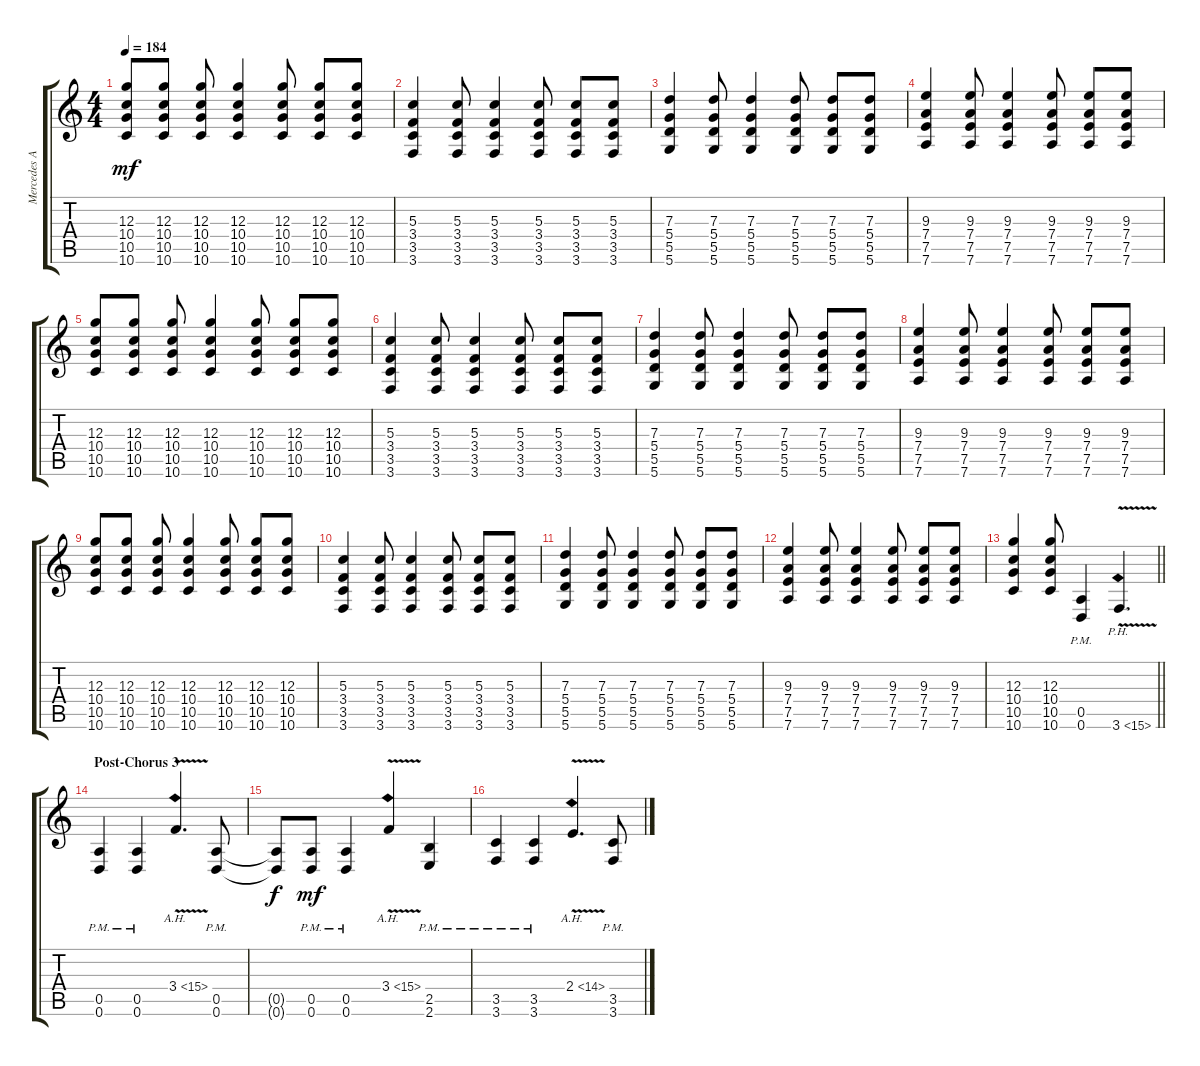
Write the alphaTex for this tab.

\track ("Mercedes Arn-Horn (Rhythm Guitar)" "Mercedes A") {instrument overdrivenguitar}
\staff {score tabs}
\tuning (E4 B3 G3 D3 A2 D2) {hide}
\ts (4 4)
\tempo 184
\clef g2
\ks c
(12.3 10.4 10.5 10.6).8{dy mf} (12.3 10.4 10.5 10.6).8 (12.3 10.4 10.5 10.6).8 (12.3 10.4 10.5 10.6).4 (12.3 10.4 10.5 10.6).8 (12.3 10.4 10.5 10.6).8 (12.3 10.4 10.5 10.6).8 |
(5.3 3.4 3.5 3.6).4 (5.3 3.4 3.5 3.6).8 (5.3 3.4 3.5 3.6).4 (5.3 3.4 3.5 3.6).8 (5.3 3.4 3.5 3.6).8 (5.3 3.4 3.5 3.6).8 |
(7.3 5.4 5.5 5.6).4 (7.3 5.4 5.5 5.6).8 (7.3 5.4 5.5 5.6).4 (7.3 5.4 5.5 5.6).8 (7.3 5.4 5.5 5.6).8 (7.3 5.4 5.5 5.6).8 |
(9.3 7.4 7.5 7.6).4 (9.3 7.4 7.5 7.6).8 (9.3 7.4 7.5 7.6).4 (9.3 7.4 7.5 7.6).8 (9.3 7.4 7.5 7.6).8 (9.3 7.4 7.5 7.6).8 |
(12.3 10.4 10.5 10.6).8 (12.3 10.4 10.5 10.6).8 (12.3 10.4 10.5 10.6).8 (12.3 10.4 10.5 10.6).4 (12.3 10.4 10.5 10.6).8 (12.3 10.4 10.5 10.6).8 (12.3 10.4 10.5 10.6).8 |
(5.3 3.4 3.5 3.6).4 (5.3 3.4 3.5 3.6).8 (5.3 3.4 3.5 3.6).4 (5.3 3.4 3.5 3.6).8 (5.3 3.4 3.5 3.6).8 (5.3 3.4 3.5 3.6).8 |
(7.3 5.4 5.5 5.6).4 (7.3 5.4 5.5 5.6).8 (7.3 5.4 5.5 5.6).4 (7.3 5.4 5.5 5.6).8 (7.3 5.4 5.5 5.6).8 (7.3 5.4 5.5 5.6).8 |
(9.3 7.4 7.5 7.6).4 (9.3 7.4 7.5 7.6).8 (9.3 7.4 7.5 7.6).4 (9.3 7.4 7.5 7.6).8 (9.3 7.4 7.5 7.6).8 (9.3 7.4 7.5 7.6).8 |
(12.3 10.4 10.5 10.6).8 (12.3 10.4 10.5 10.6).8 (12.3 10.4 10.5 10.6).8 (12.3 10.4 10.5 10.6).4 (12.3 10.4 10.5 10.6).8 (12.3 10.4 10.5 10.6).8 (12.3 10.4 10.5 10.6).8 |
(5.3 3.4 3.5 3.6).4 (5.3 3.4 3.5 3.6).8 (5.3 3.4 3.5 3.6).4 (5.3 3.4 3.5 3.6).8 (5.3 3.4 3.5 3.6).8 (5.3 3.4 3.5 3.6).8 |
(7.3 5.4 5.5 5.6).4 (7.3 5.4 5.5 5.6).8 (7.3 5.4 5.5 5.6).4 (7.3 5.4 5.5 5.6).8 (7.3 5.4 5.5 5.6).8 (7.3 5.4 5.5 5.6).8 |
(9.3 7.4 7.5 7.6).4 (9.3 7.4 7.5 7.6).8 (9.3 7.4 7.5 7.6).4 (9.3 7.4 7.5 7.6).8 (9.3 7.4 7.5 7.6).8 (9.3 7.4 7.5 7.6).8 |
\barLineRight lightlight
(12.3 10.4 10.5 10.6).4 (12.3 10.4 10.5 10.6).8 (0.5{pm} 0.6{pm}).4 3.6{ph 12 v}.4{d} |
\section ("" "Post-Chorus 3")
(0.5{pm} 0.6{pm}).4 (0.5{pm} 0.6{pm}).4 3.4{ah 12 v}.4{d} (0.5{pm} 0.6{pm}).8 |
(0.5{t} 0.6{t}).8{dy f} (0.5{pm} 0.6{pm}).8{dy mf} (0.5{pm} 0.6{pm}).4 3.4{ah 12 v}.4 (2.5{pm} 2.6{pm}).4 |
(3.5{pm} 3.6{pm}).4 (3.5{pm} 3.6{pm}).4 2.4{ah 12 v}.4{d} (3.5{pm} 3.6{pm}).8
